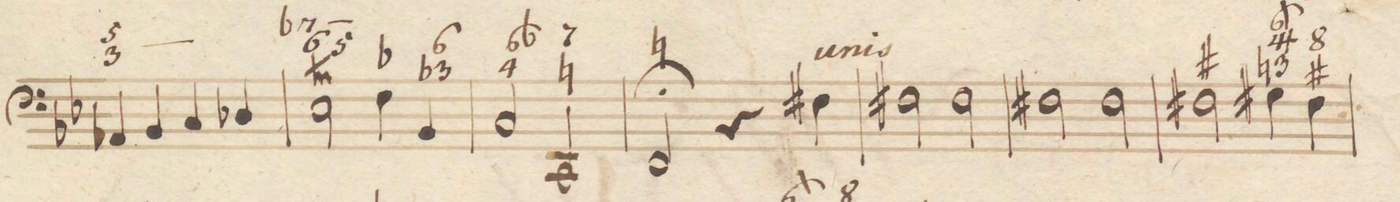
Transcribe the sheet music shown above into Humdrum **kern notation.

**kern	**fba	**dynam
*I"Organo	*	*
*clefF4	*	*
*k[b-e-]	*	*
*met(c|)	*	*
*M2/2	*	*
4AA-X/	5_ 3_	.
4BB-/	.	.
4C/	.	.
4D-X/	X	.
=14	=14	=14
.	-7_ 6	.
2E-T\	_ 5	.
4F\	-	.
4BB-/	6 -3	.
=15	=15	=15
2C/	-6r 4	.
2CC/	7 n	.
=16	=16	=16
2FF;/	n	.
4r	.	.
4F#X\	.	.
=17	=17	=17
2F#X\	.	.
2F#\	.	.
=18	=18	=18
2F#X\	.	.
2F#\	.	.
=19	=19	=19
2F#X\	#	.
4G#X\	#6| #4r| n3	.
4F#\	x 8 #	.
=20	=20	=20
*-	*-	*-
